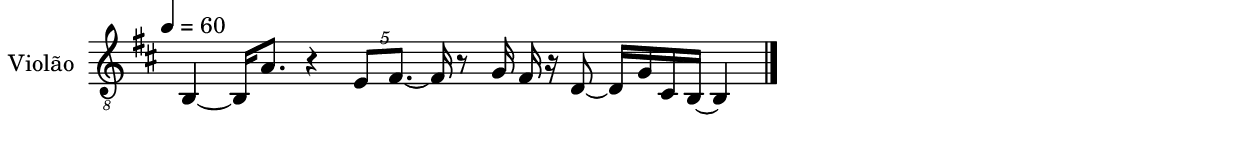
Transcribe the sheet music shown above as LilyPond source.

\version "2.18.2"

%{
BAHPM
Bateria de Avaliação da Habilidade de Percepção Musical
Item: 07_escala
Igual ou diferente: igual
%}

%%% INFORMACOES PRE-MUSICA %%%

%%%%%%%%%%%%%
% SUBITEM A %
%%%%%%%%%%%%%


% Inserir nome do instrumento, andamento, compasso, clave

instrumentoNomeItemA = \set Staff.instrumentName = "Violão"
andamentoItemA = \tempo 4 = 60
compassoItemA = \time 8/4
clefItemA = \clef "G_8"
keyItemA = \key b \minor

%%%%%%%%%%%%%
% SUBITEM B %
%%%%%%%%%%%%%

instrumentoNomeItemB = \instrumentoNomeItemA
andamentoItemB = \andamentoItemA
compassoItemB = \compassoItemA
clefItemB = \clefItemA
keyItemB = \keyItemA

%%%%%%%%%%
% MUSICA %
%%%%%%%%%%

musica = \relative c {
  \override Staff.TimeSignature #'stencil = ##f
  b4 ~ b16 a'8. r4
  \tuplet 5/4 { e8 fis8. ~ }
  fis16 r8 g16 fis16 r 16 d8 ~ 
  d16 g cis, b ~ b4
 \tag #'itemA { }
 \tag #'itemB { }
 \bar "|."
}

%%% Configuração de layout %%%

\include "lilypond-book-preamble.ly"

% desmarcar os itens abaixo para regular alinhamento de itens

\paper {
% ragged-right = ##f 
% line-width = 110\mm
}

%%% CONTEXTOS PARA CADA SUBITEM %%%

itemA = \score {
  \new Staff <<
    \instrumentoNomeItemA
    \andamentoItemA
    \compassoItemA
    \clefItemA
    \keyItemA
    \new Voice { 
      \keepWithTag #'itemA \musica
    }
  >>
}

itemB = \score {
  \new Staff <<
    \instrumentoNomeItemB
    \andamentoItemB
    \compassoItemB
    \clefItemB
    \keyItemB
    \new Voice { 
      \keepWithTag #'itemB \musica
    }
  >>
}



\itemA

% Desmarcar para incluir o subitem B

%\itemB